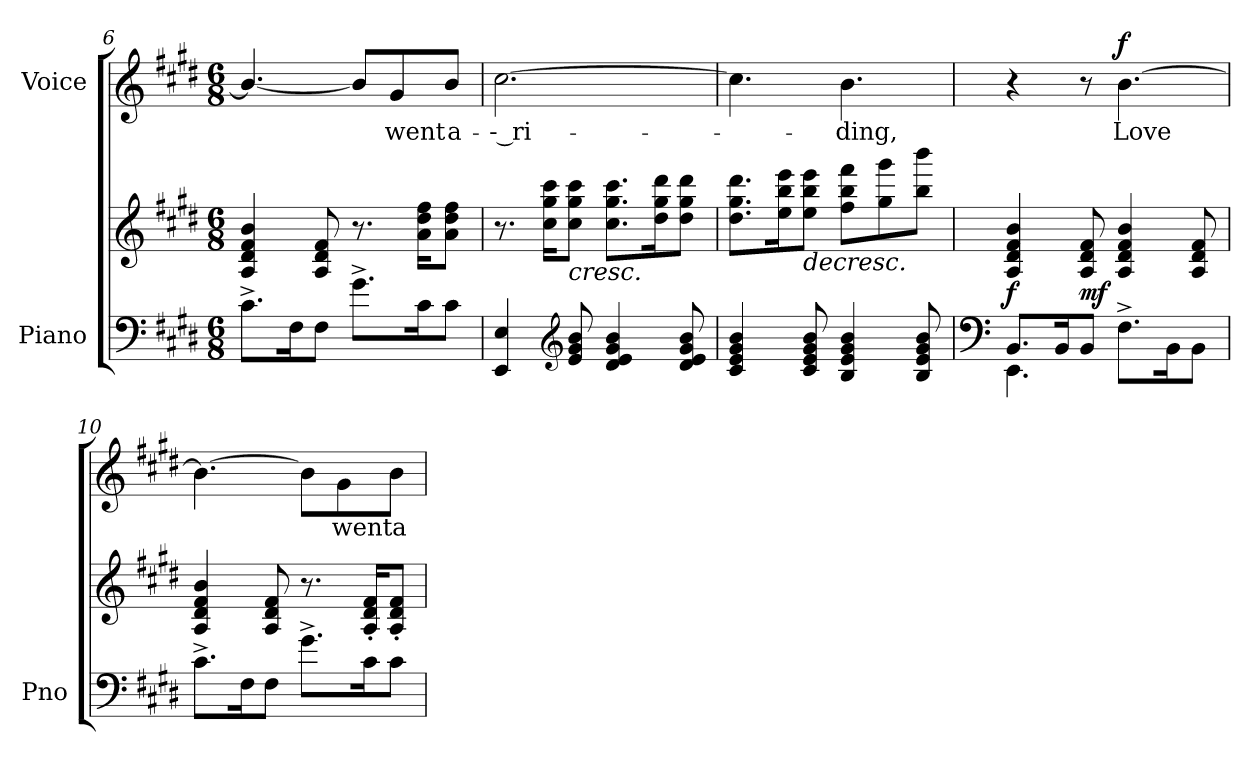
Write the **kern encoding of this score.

**kern	**kern	**dynam	**kern	**text	**dynam
*part2	*part2	*part2	*part1	*part1	*part1
*staff3	*staff2	*staff2/3	*staff1	*staff1	*staff1
*I"Piano	*	*	*I"Voice	*	*
*I'Pno	*	*	*	*	*
*clefF4	*clefG2	*	*clefG2	*	*
*k[f#c#g#d#]	*k[f#c#g#d#]	*	*k[f#c#g#d#]	*	*
*M6/8	*M6/8	*	*M6/8	*	*
=6	=6	=6	=6	=6	=6
8.c#^\L	4A/ 4d#/ 4f#/ 4b/	.	4.b/_	.	.
16F#\K	.	.	.	.	.
8F#\J	8A/ 8d#/ 8f#/	.	.	.	.
8.g#^\L	8.r	.	8b/L]	.	.
!	!	!	!	!LO:LY:b	!
.	.	.	8g#/	went	.
16c#\K	16a\ 16dd#\ 16ff#\KL	.	.	.	.
!	!	!	!	!LO:LY:b	!
8c#\J	8a\ 8dd#\ 8ff#\J	.	8b/J	a-	.
!!LO:LB:g=z
=7	=7	=7	=7	=7	=7
!	!	!	!	!LO:LY:b	!
4EE/ 4E/	8.r	.	[2.cc#\	-- ri-	.
.	16cc#\ 16gg#\ 16ccc#\KL	.	.	.	.
*clefG2	*	*	*	*	*
!	!	!LO:HP:b	!	!	!
8e/ 8g#/ 8b/	8cc#\ 8gg#\ 8ccc#\J	<	.	.	.
4d#/ 4e/ 4g#/ 4b/	8.cc#\ 8.gg#\ 8.ccc#\L	.	.	.	.
.	16dd#\ 16gg#\ 16ddd#\K	.	.	.	.
8d#/ 8e/ 8g#/ 8b/	8dd#\ 8gg#\ 8ddd#\J	.	.	.	.
=8	=8	=8	=8	=8	=8
4c#/ 4e/ 4g#/ 4b/	8.dd#\ 8.gg#\ 8.ddd#\L	.	4.cc#\]	.	.
.	16ee\ 16bb\ 16eee\K	.	.	.	.
!	!	!LO:HP:b	!	!	!
8c#/ 8e/ 8g#/ 8b/	8ee\ 8bb\ 8eee\J	>	.	.	.
!	!	!	!	!LO:LY:b	!
4B/ 4e/ 4g#/ 4b/	8ff#\ 8bb\ 8fff#\L	.	4.b\	-ding,	.
.	8gg#\ 8ggg#\	.	.	.	.
8B/ 8e/ 8g#/ 8b/	8bb\ 8bbb\J	.	.	.	.
.	.	[	.	.	.
=9	=9	=9	=9	=9	=9
*clefF4	*	*	*	*	*
*^	*	*	*	*	*
!	!	!	!LO:DY:b	!	!	!
8.BB/L	4.EE\	4A/ 4d#/ 4f#/ 4b/	f	4r	.	.
16BB/K	.	.	.	.	.	.
!	!	!	!LO:DY:n=1:b	!	!	!
8BB/J	.	8A/ 8d#/ 8f#/	] mf	8r	.	.
!	!	!	!	!	!LO:LY:b	!LO:DY:a
8.F#^\L	4.ryy	4A/ 4d#/ 4f#/ 4b/	.	[4.b\	Love	f
16BB\K	.	.	.	.	.	.
8BB\J	.	8A/ 8d#/ 8f#/	.	.	.	.
*v	*v	*	*	*	*	*
!!LO:PB:g=z
=10	=10	=10	=10	=10	=10
8.c#^\L	4A/ 4d#/ 4f#/ 4b/	.	4.b\_	.	.
16F#\K	.	.	.	.	.
8F#\J	8A/ 8d#/ 8f#/	.	.	.	.
8.g#^\L	8.r	.	8b\L]	.	.
!	!	!	!	!LO:LY:b	!
.	.	.	8g#\	went	.
16c#\K	16A/'> 16d#/'> 16f#/'>KL	.	.	.	.
!	!	!	!	!LO:LY:b	!
8c#\J	8A/'> 8d#/'> 8f#/'>J	.	8b\J	a-	.
=	=	=	=	=	=
*-	*-	*-	*-	*-	*-
